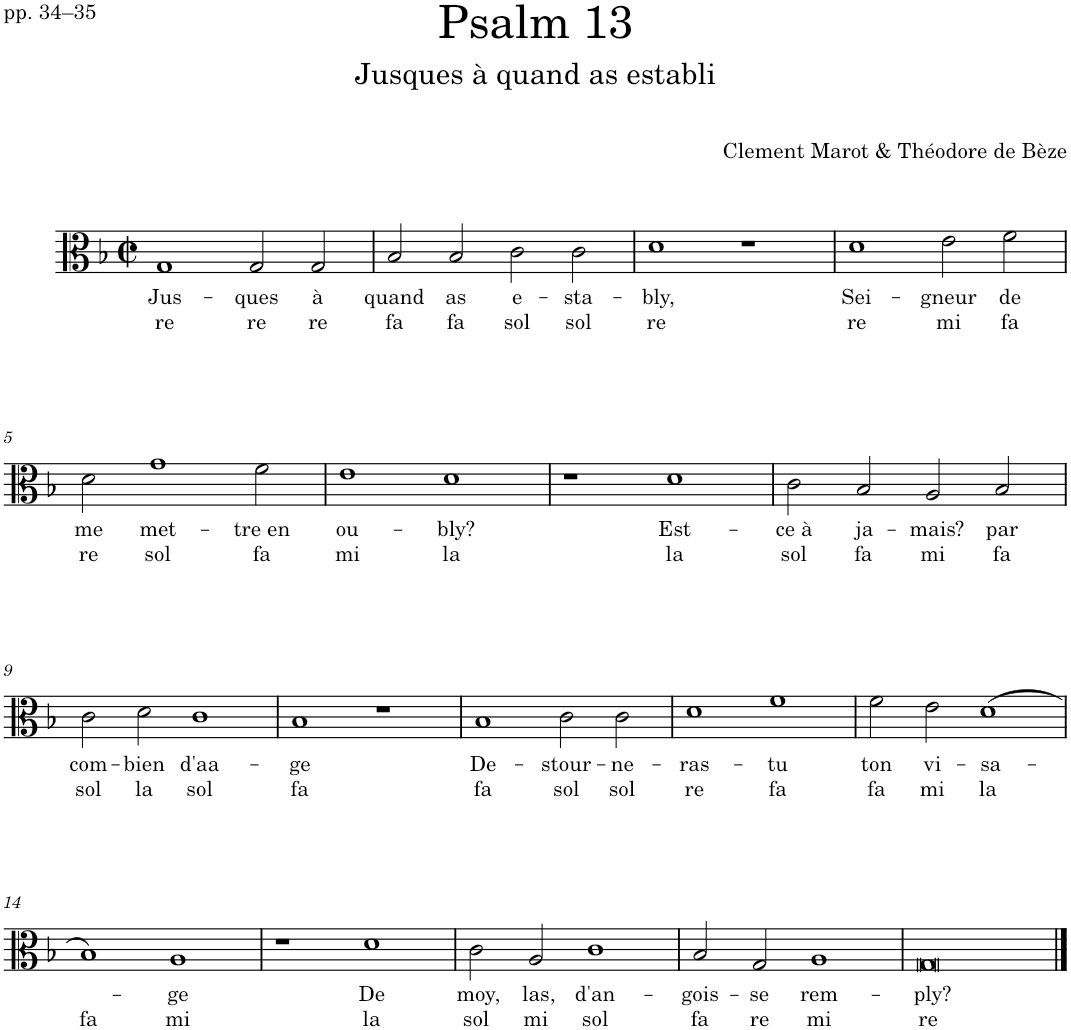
**kern	**text	**text
*part1	*part1	*part1
*staff1	*staff1	*staff1
*I"Voice	*	*
*I'Vo.	*	*
*clefC3	*	*
*k[b-]	*	*
*M4/2	*	*
*met(c|)	*	*
=1	=1	=1
!	!LO:LY:b	!LO:LY:b
1G	Jus-	re
!	!LO:LY:b	!LO:LY:b
2G/	-ques	re
!	!LO:LY:b	!LO:LY:b
2G/	à	re
=2	=2	=2
!	!LO:LY:b	!LO:LY:b
2B-/	quand	fa
!	!LO:LY:b	!LO:LY:b
2B-/	as	fa
!	!LO:LY:b	!LO:LY:b
2c\	e-	sol
!	!LO:LY:b	!LO:LY:b
2c\	-sta-	sol
=3	=3	=3
!	!LO:LY:b	!LO:LY:b
1d	-bly,	re
1r	.	.
=4	=4	=4
!	!LO:LY:b	!LO:LY:b
1d	Sei-	re
!	!LO:LY:b	!LO:LY:b
2e\	-gneur	mi
!	!LO:LY:b	!LO:LY:b
2f\	de	fa
!!LO:LB:g=z
=5	=5	=5
!	!LO:LY:b	!LO:LY:b
2d\	me	re
!	!LO:LY:b	!LO:LY:b
1g	met-	sol
!	!LO:LY:b	!LO:LY:b
2f\	-tre en	fa
=6	=6	=6
!	!LO:LY:b	!LO:LY:b
1e	ou-	mi
!	!LO:LY:b	!LO:LY:b
1d	-bly?	la
=7	=7	=7
1r	.	.
!	!LO:LY:b	!LO:LY:b
1d	Est-	la
=8	=8	=8
!	!LO:LY:b	!LO:LY:b
2c\	-ce à	sol
!	!LO:LY:b	!LO:LY:b
2B-/	ja-	fa
!	!LO:LY:b	!LO:LY:b
2A/	-mais?	mi
!	!LO:LY:b	!LO:LY:b
2B-/	par	fa
!!LO:LB:g=z
=9	=9	=9
!	!LO:LY:b	!LO:LY:b
2c\	com-	sol
!	!LO:LY:b	!LO:LY:b
2d\	-bien	la
!	!LO:LY:b	!LO:LY:b
1c	d'aa-	sol
=10	=10	=10
!	!LO:LY:b	!LO:LY:b
1B-	-ge	fa
1r	.	.
=11	=11	=11
!	!LO:LY:b	!LO:LY:b
1B-	De-	fa
!	!LO:LY:b	!LO:LY:b
2c\	-stour-	sol
!	!LO:LY:b	!LO:LY:b
2c\	-ne-	sol
=12	=12	=12
!	!LO:LY:b	!LO:LY:b
1d	-ras-	re
!	!LO:LY:b	!LO:LY:b
1f	-tu	fa
=13	=13	=13
!	!LO:LY:b	!LO:LY:b
2f\	ton	fa
!	!LO:LY:b	!LO:LY:b
2e\	vi-	mi
!	!LO:LY:b	!LO:LY:b
(1d	-sa-	la
!!LO:LB:g=z
=14	=14	=14
!	!	!LO:LY:b
1B-)	.	fa
!	!LO:LY:b	!LO:LY:b
1A	-ge	mi
=15	=15	=15
1r	.	.
!	!LO:LY:b	!LO:LY:b
1d	De	la
=16	=16	=16
!	!LO:LY:b	!LO:LY:b
2c\	moy,	sol
!	!LO:LY:b	!LO:LY:b
2A/	las,	mi
!	!LO:LY:b	!LO:LY:b
1c	d'an-	sol
=17	=17	=17
!	!LO:LY:b	!LO:LY:b
2B-/	-gois-	fa
!	!LO:LY:b	!LO:LY:b
2G/	-se	re
!	!LO:LY:b	!LO:LY:b
1A	rem-	mi
=18	=18	=18
!	!LO:LY:b	!LO:LY:b
0G	-ply?	re
==	==	==
*-	*-	*-
